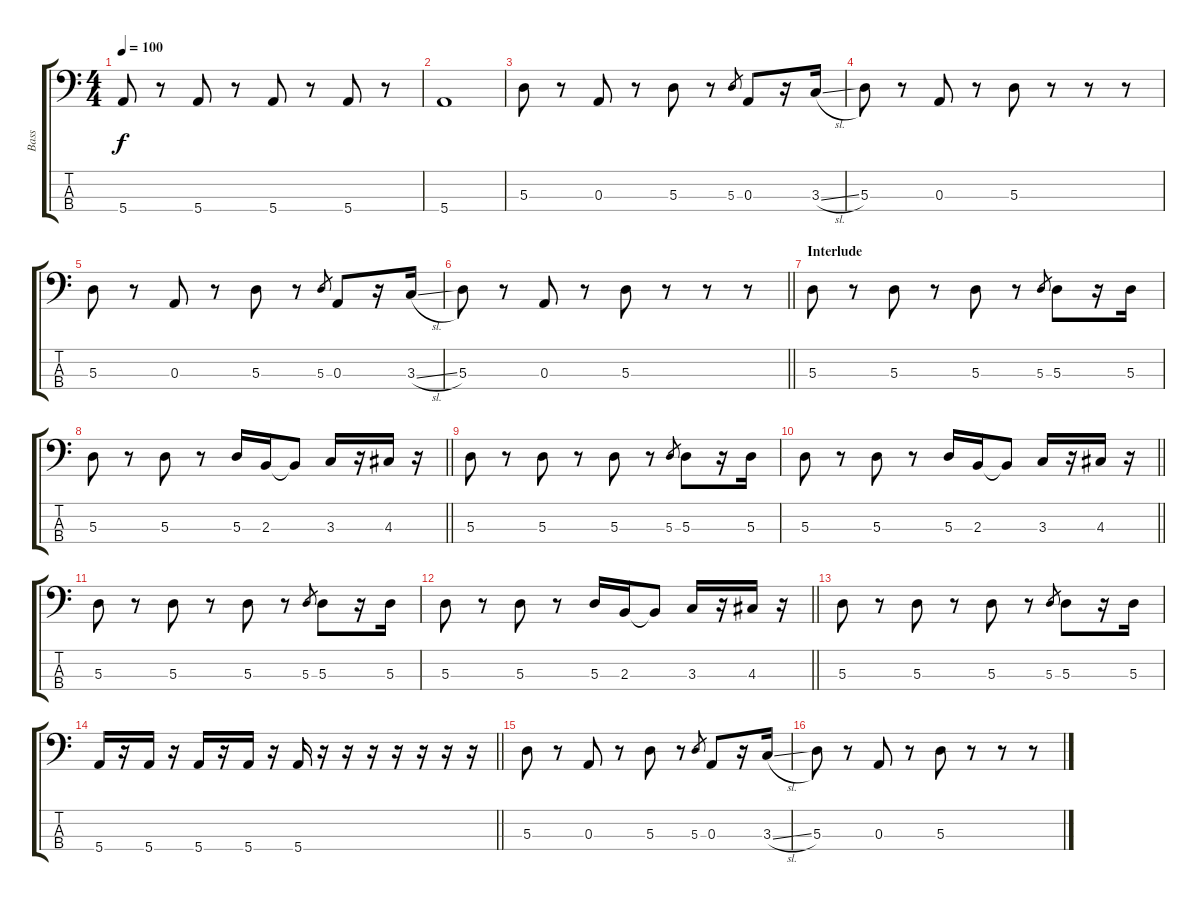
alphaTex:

\track ("Bass" "Bass") {instrument electricbassfinger}
\staff {score tabs}
\tuning (G2 D2 A1 E1) {hide}
\ts (4 4)
\tempo 100
\clef f4
\ks c
5.4.8{dy f} r.8 5.4.8 r.8 5.4.8 r.8 5.4.8 r.8 |
5.4.1 |
5.3.8 r.8 0.3.8 r.8 5.3.8 r.8 5.3.8{gr} 0.3.8 r.16 3.3{sl}.16 |
5.3.8 r.8 0.3.8 r.8 5.3.8 r.8 r.8 r.8 |
5.3.8 r.8 0.3.8 r.8 5.3.8 r.8 5.3.8{gr} 0.3.8 r.16 3.3{sl}.16 |
\barLineRight lightlight
5.3.8 r.8 0.3.8 r.8 5.3.8 r.8 r.8 r.8 |
\section ("" "Interlude")
5.3.8 r.8 5.3.8 r.8 5.3.8 r.8 5.3.8{gr} 5.3.8 r.16 5.3.16 |
\barLineRight lightlight
5.3.8 r.8 5.3.8 r.8 5.3.16 2.3.16 2.3{t}.8 3.3.16 r.16 4.3.16 r.16 |
5.3.8 r.8 5.3.8 r.8 5.3.8 r.8 5.3.8{gr} 5.3.8 r.16 5.3.16 |
\barLineRight lightlight
5.3.8 r.8 5.3.8 r.8 5.3.16 2.3.16 2.3{t}.8 3.3.16 r.16 4.3.16 r.16 |
5.3.8 r.8 5.3.8 r.8 5.3.8 r.8 5.3.8{gr} 5.3.8 r.16 5.3.16 |
\barLineRight lightlight
5.3.8 r.8 5.3.8 r.8 5.3.16 2.3.16 2.3{t}.8 3.3.16 r.16 4.3.16 r.16 |
5.3.8 r.8 5.3.8 r.8 5.3.8 r.8 5.3.8{gr} 5.3.8 r.16 5.3.16 |
\barLineRight lightlight
5.4.16 r.16 5.4.16 r.16 5.4.16 r.16 5.4.16 r.16 5.4.16 r.16 r.16 r.16 r.16 r.16 r.16 r.16 |
5.3.8 r.8 0.3.8 r.8 5.3.8 r.8 5.3.8{gr} 0.3.8 r.16 3.3{sl}.16 |
5.3.8 r.8 0.3.8 r.8 5.3.8 r.8 r.8 r.8
